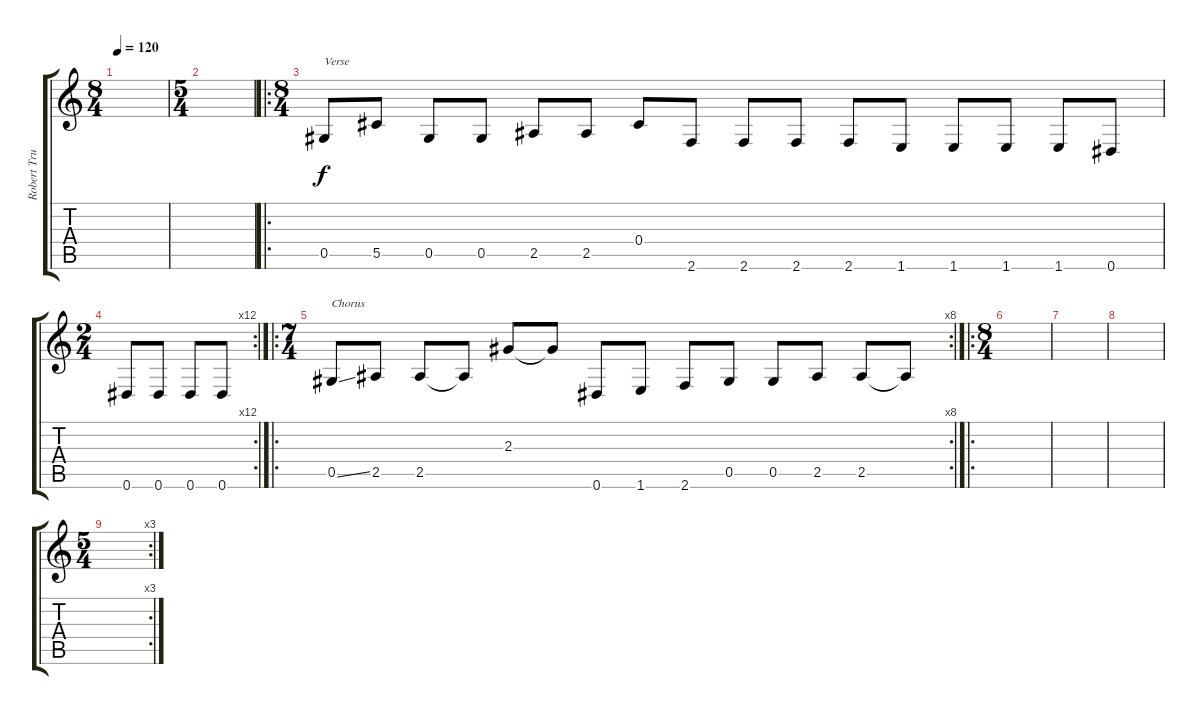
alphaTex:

\track ("Robert Trujillo" "Robert Tru") {instrument electricbassfinger}
\staff {score tabs}
\tuning (Eb4 Bb3 Gb3 Db3 Ab2 Eb2) {hide}
\ts (8 4)
\tempo 120
\clef g2
\ks c
|
\ts (5 4)
|
\ro
\ts (8 4)
0.5.8{txt "Verse"} 5.5.8 0.5.8 0.5.8 2.5.8 2.5.8 0.4.8 2.6.8 2.6.8 2.6.8 2.6.8 1.6.8 1.6.8 1.6.8 1.6.8 0.6.8 |
\rc 12
\ts (2 4)
0.6.8 0.6.8 0.6.8 0.6.8 |
\ro
\rc 8
\ts (7 4)
0.5{ss}.8{txt "Chorus"} 2.5.8 2.5.8 2.5{t}.8 2.3.8 2.3{t}.8 0.6.8 1.6.8 2.6.8 0.5.8 0.5.8 2.5.8 2.5.8 2.5{t}.8 |
\ro
\ts (8 4)
|
|
|
\rc 3
\ts (5 4)
